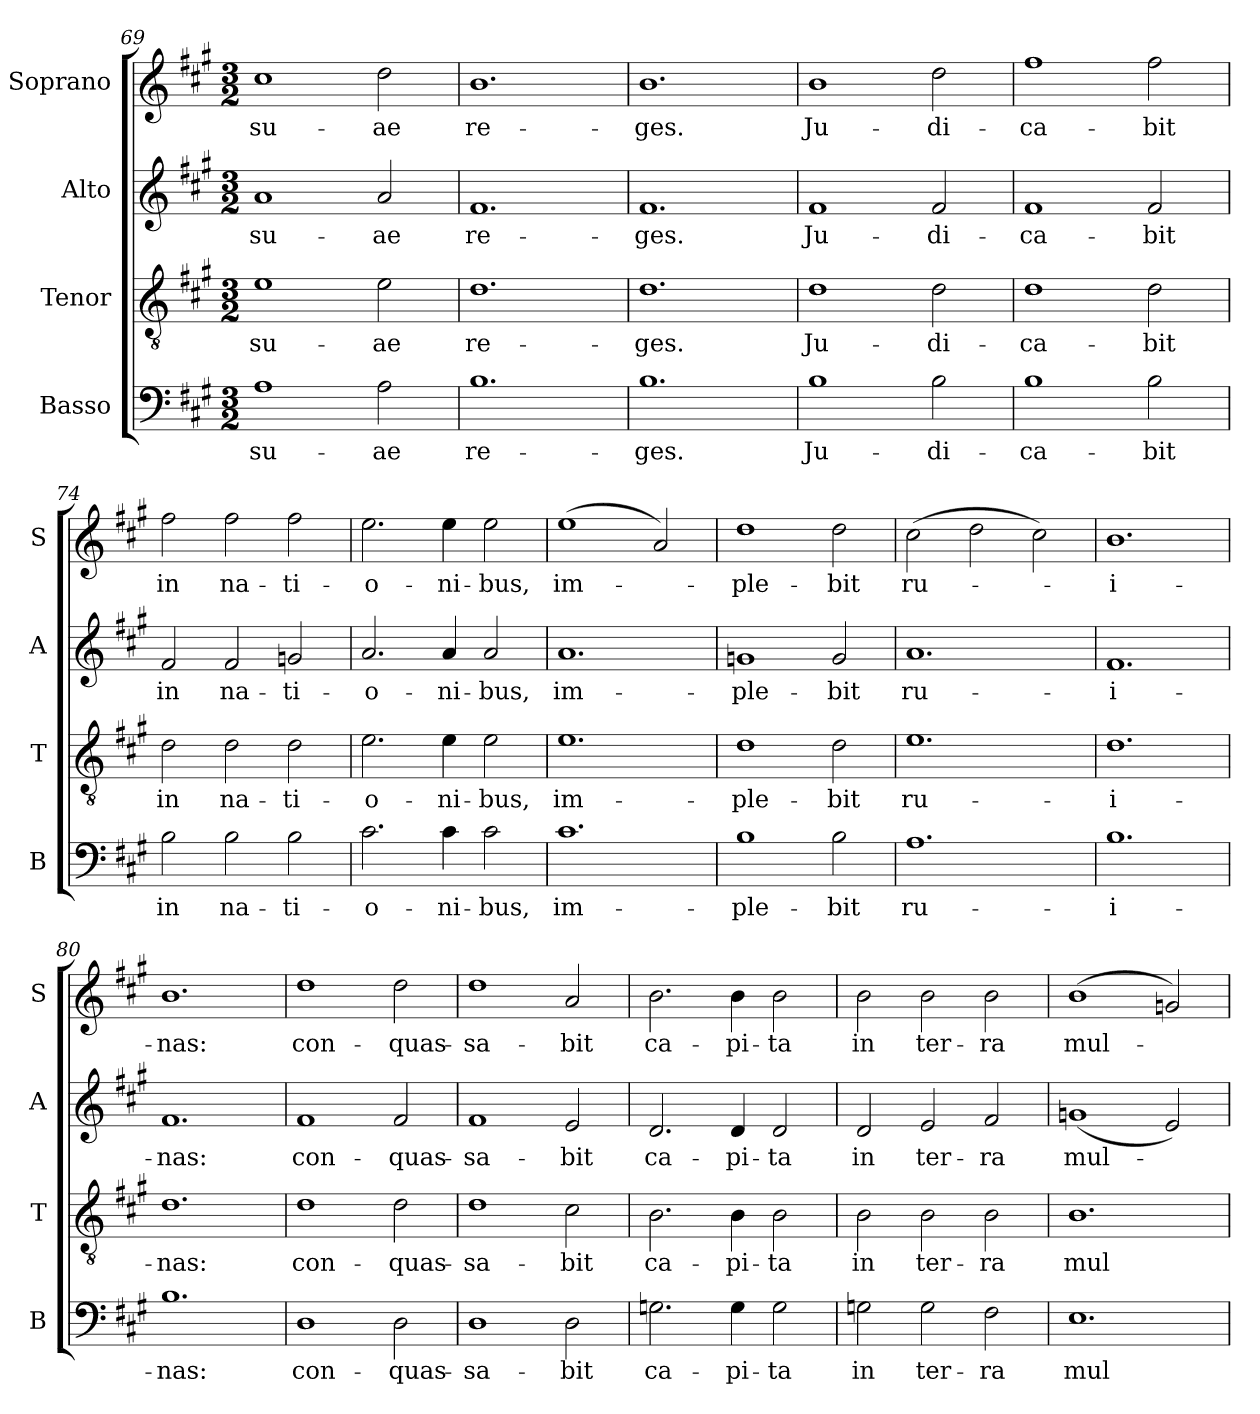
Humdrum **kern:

**kern	**text	**kern	**text	**kern	**text	**kern	**text
*part4	*part4	*part3	*part3	*part2	*part2	*part1	*part1
*staff4	*staff4	*staff3	*staff3	*staff2	*staff2	*staff1	*staff1
*I"Basso	*	*I"Tenor	*	*I"Alto	*	*I"Soprano	*
*I'B	*	*I'T	*	*I'A	*	*I'S	*
*clefF4	*	*clefGv2	*	*clefG2	*	*clefG2	*
*k[f#c#g#]	*	*k[f#c#g#]	*	*k[f#c#g#]	*	*k[f#c#g#]	*
*A:	*	*A:	*	*A:	*	*A:	*
*M3/2	*	*M3/2	*	*M3/2	*	*M3/2	*
=69	=69	=69	=69	=69	=69	=69	=69
!	!LO:LY:b:cj	!	!LO:LY:b:cj	!	!LO:LY:b:cj	!	!LO:LY:b:cj
1A	su-	1e	su-	1a	su-	1cc#	su-
!	!LO:LY:b:cj	!	!LO:LY:b:cj	!	!LO:LY:b:cj	!	!LO:LY:b:cj
2A\	-ae	2e\	-ae	2a/	-ae	2dd\	-ae
=70	=70	=70	=70	=70	=70	=70	=70
!	!LO:LY:b:cj	!	!LO:LY:b:cj	!	!LO:LY:b:cj	!	!LO:LY:b:cj
1.B	re-	1.d	re-	1.f#	re-	1.b	re-
=71	=71	=71	=71	=71	=71	=71	=71
!	!LO:LY:b:cj	!	!LO:LY:b:cj	!	!LO:LY:b:cj	!	!LO:LY:b:cj
1.B	-ges.	1.d	-ges.	1.f#	-ges.	1.b	-ges.
=72	=72	=72	=72	=72	=72	=72	=72
!	!LO:LY:b:cj	!	!LO:LY:b:cj	!	!LO:LY:b:cj	!	!LO:LY:b:cj
1B	Ju-	1d	Ju-	1f#	Ju-	1b	Ju-
!	!LO:LY:b:cj	!	!LO:LY:b:cj	!	!LO:LY:b:cj	!	!LO:LY:b:cj
2B\	-di-	2d\	-di-	2f#/	-di-	2dd\	-di-
=73	=73	=73	=73	=73	=73	=73	=73
!	!LO:LY:b:cj	!	!LO:LY:b:cj	!	!LO:LY:b:cj	!	!LO:LY:b:cj
1B	-ca-	1d	-ca-	1f#	-ca-	1ff#	-ca-
!	!LO:LY:b:cj	!	!LO:LY:b:cj	!	!LO:LY:b:cj	!	!LO:LY:b:cj
2B\	-bit	2d\	-bit	2f#/	-bit	2ff#\	-bit
!!LO:PB:g=z
=74	=74	=74	=74	=74	=74	=74	=74
!	!LO:LY:b:cj	!	!LO:LY:b:cj	!	!LO:LY:b:cj	!	!LO:LY:b:cj
2B\	in	2d\	in	2f#/	in	2ff#\	in
!	!LO:LY:b:cj	!	!LO:LY:b:cj	!	!LO:LY:b:cj	!	!LO:LY:b:cj
2B\	na-	2d\	na-	2f#/	na-	2ff#\	na-
!	!LO:LY:b:cj	!	!LO:LY:b:cj	!	!LO:LY:b:cj	!	!LO:LY:b:cj
2B\	-ti-	2d\	-ti-	2gn/	-ti-	2ff#\	-ti-
=75	=75	=75	=75	=75	=75	=75	=75
!	!LO:LY:b:cj	!	!LO:LY:b:cj	!	!LO:LY:b:cj	!	!LO:LY:b:cj
2.c#\	-o-	2.e\	-o-	2.a/	-o-	2.ee\	-o-
!	!LO:LY:b:cj	!	!LO:LY:b:cj	!	!LO:LY:b:cj	!	!LO:LY:b:cj
4c#\	-ni-	4e\	-ni-	4a/	-ni-	4ee\	-ni-
!	!LO:LY:b:cj	!	!LO:LY:b:cj	!	!LO:LY:b:cj	!	!LO:LY:b:cj
2c#\	-bus,	2e\	-bus,	2a/	-bus,	2ee\	-bus,
=76	=76	=76	=76	=76	=76	=76	=76
!	!LO:LY:b:cj	!	!LO:LY:b:cj	!	!LO:LY:b:cj	!	!LO:LY:b:cj
1.c#	im-	1.e	im-	1.a	im-	(>1ee	im-
.	.	.	.	.	.	2a/)	.
=77	=77	=77	=77	=77	=77	=77	=77
!	!LO:LY:b:cj	!	!LO:LY:b:cj	!	!LO:LY:b:cj	!	!LO:LY:b:cj
1B	-ple-	1d	-ple-	1gn	-ple-	1dd	-ple-
!	!LO:LY:b:cj	!	!LO:LY:b:cj	!	!LO:LY:b:cj	!	!LO:LY:b:cj
2B\	-bit	2d\	-bit	2g/	-bit	2dd\	-bit
=78	=78	=78	=78	=78	=78	=78	=78
!	!LO:LY:b:cj	!	!LO:LY:b:cj	!	!LO:LY:b:cj	!	!LO:LY:b:cj
1.A	ru-	1.e	ru-	1.a	ru-	(>2cc#\	ru-
.	.	.	.	.	.	2dd\	.
.	.	.	.	.	.	2cc#\)	.
=79	=79	=79	=79	=79	=79	=79	=79
!	!LO:LY:b:rj	!	!LO:LY:b:rj	!	!LO:LY:b:rj	!	!LO:LY:b:rj
1.B	-i-	1.d	-i-	1.f#	-i-	1.b	-i-
!!LO:LB:g=z
=80	=80	=80	=80	=80	=80	=80	=80
!	!LO:LY:b:cj	!	!LO:LY:b:cj	!	!LO:LY:b:cj	!	!LO:LY:b:cj
1.B	-nas:	1.d	-nas:	1.f#	-nas:	1.b	-nas:
=81	=81	=81	=81	=81	=81	=81	=81
!	!LO:LY:b:cj	!	!LO:LY:b:cj	!	!LO:LY:b:cj	!	!LO:LY:b:cj
1D	con-	1d	con-	1f#	con-	1dd	con-
!	!LO:LY:b:cj	!	!LO:LY:b:cj	!	!LO:LY:b:cj	!	!LO:LY:b:cj
2D\	-quas-	2d\	-quas-	2f#/	-quas-	2dd\	-quas-
=82	=82	=82	=82	=82	=82	=82	=82
!	!LO:LY:b:cj	!	!LO:LY:b:cj	!	!LO:LY:b:cj	!	!LO:LY:b:cj
1D	-sa-	1d	-sa-	1f#	-sa-	1dd	-sa-
!	!LO:LY:b:cj	!	!LO:LY:b:cj	!	!LO:LY:b:cj	!	!LO:LY:b:cj
2D\	-bit	2c#\	-bit	2e/	-bit	2a/	-bit
=83	=83	=83	=83	=83	=83	=83	=83
!	!LO:LY:b:cj	!	!LO:LY:b:cj	!	!LO:LY:b:cj	!	!LO:LY:b:cj
2.Gn\	ca-	2.B\	ca-	2.d/	ca-	2.b\	ca-
!	!LO:LY:b:cj	!	!LO:LY:b:cj	!	!LO:LY:b:cj	!	!LO:LY:b:cj
4G\	-pi-	4B\	-pi-	4d/	-pi-	4b\	-pi-
!	!LO:LY:b:cj	!	!LO:LY:b:cj	!	!LO:LY:b:cj	!	!LO:LY:b:cj
2G\	-ta	2B\	-ta	2d/	-ta	2b\	-ta
=84	=84	=84	=84	=84	=84	=84	=84
!	!LO:LY:b:cj	!	!LO:LY:b:cj	!	!LO:LY:b:cj	!	!LO:LY:b:cj
2Gn\	in	2B\	in	2d/	in	2b\	in
!	!LO:LY:b:cj	!	!LO:LY:b:cj	!	!LO:LY:b:cj	!	!LO:LY:b:cj
2G\	ter-	2B\	ter-	2e/	ter-	2b\	ter-
!	!LO:LY:b:cj	!	!LO:LY:b:cj	!	!LO:LY:b:cj	!	!LO:LY:b:cj
2F#\	-ra	2B\	-ra	2f#/	-ra	2b\	-ra
=85	=85	=85	=85	=85	=85	=85	=85
!	!LO:LY:b:cj	!	!LO:LY:b:cj	!	!LO:LY:b:cj	!	!LO:LY:b:cj
1.E	mul-	1.B	mul-	(<1gn	mul-	(>1b	mul-
.	.	.	.	2e/)	.	2gn/)	.
=	=	=	=	=	=	=	=
*-	*-	*-	*-	*-	*-	*-	*-
